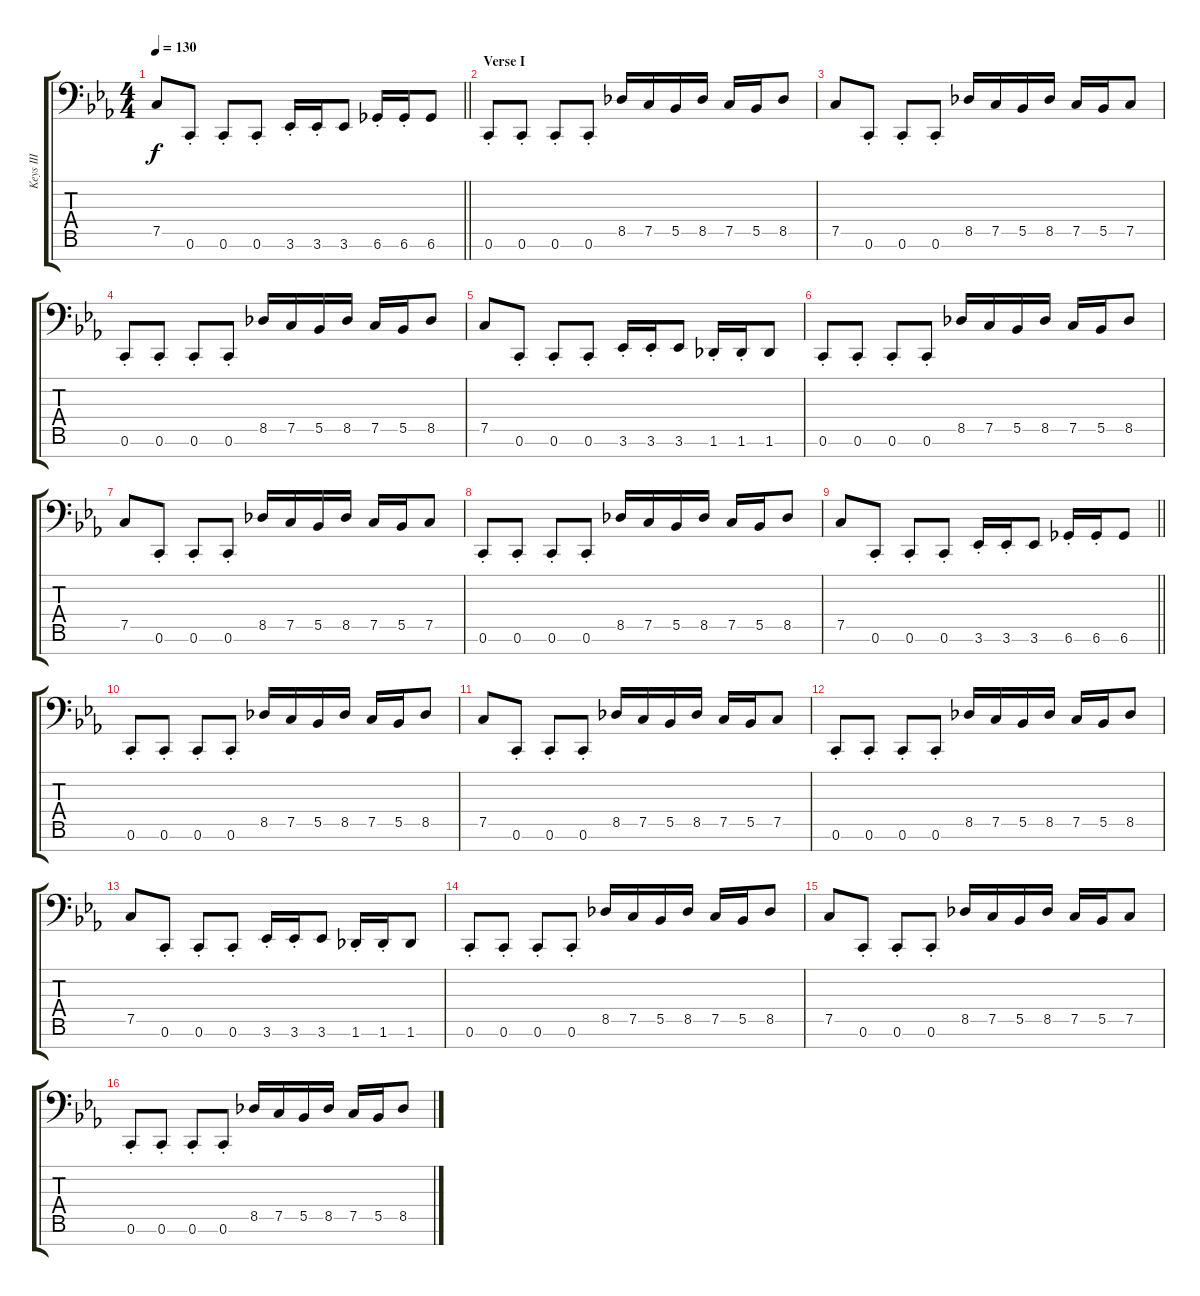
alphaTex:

\track ("Keys III" "Keys III") {instrument stringensemble1}
\staff {score tabs}
\tuning (C4 G3 Eb3 Bb2 F2 C2 G1) {hide}
\ts (4 4)
\tempo 130
\clef f4
\barLineRight lightlight
\ks cminor
7.5.8{dy f} 0.6{st}.8 0.6{st}.8 0.6{st}.8 3.6{st}.16 3.6{st}.16 3.6.8 6.6{st}.16 6.6{st}.16 6.6.8 |
\section ("" "Verse I")
0.6{st}.8 0.6{st}.8 0.6{st}.8 0.6{st}.8 8.5.16 7.5.16 5.5.16 8.5.16 7.5.16 5.5.16 8.5.8 |
7.5.8 0.6{st}.8 0.6{st}.8 0.6{st}.8 8.5.16 7.5.16 5.5.16 8.5.16 7.5.16 5.5.16 7.5.8 |
0.6{st}.8 0.6{st}.8 0.6{st}.8 0.6{st}.8 8.5.16 7.5.16 5.5.16 8.5.16 7.5.16 5.5.16 8.5.8 |
7.5.8 0.6{st}.8 0.6{st}.8 0.6{st}.8 3.6{st}.16 3.6{st}.16 3.6.8 1.6{st}.16 1.6{st}.16 1.6.8 |
0.6{st}.8 0.6{st}.8 0.6{st}.8 0.6{st}.8 8.5.16 7.5.16 5.5.16 8.5.16 7.5.16 5.5.16 8.5.8 |
7.5.8 0.6{st}.8 0.6{st}.8 0.6{st}.8 8.5.16 7.5.16 5.5.16 8.5.16 7.5.16 5.5.16 7.5.8 |
0.6{st}.8 0.6{st}.8 0.6{st}.8 0.6{st}.8 8.5.16 7.5.16 5.5.16 8.5.16 7.5.16 5.5.16 8.5.8 |
\barLineRight lightlight
7.5.8 0.6{st}.8 0.6{st}.8 0.6{st}.8 3.6{st}.16 3.6{st}.16 3.6.8 6.6{st}.16 6.6{st}.16 6.6.8 |
0.6{st}.8 0.6{st}.8 0.6{st}.8 0.6{st}.8 8.5.16 7.5.16 5.5.16 8.5.16 7.5.16 5.5.16 8.5.8 |
7.5.8 0.6{st}.8 0.6{st}.8 0.6{st}.8 8.5.16 7.5.16 5.5.16 8.5.16 7.5.16 5.5.16 7.5.8 |
0.6{st}.8 0.6{st}.8 0.6{st}.8 0.6{st}.8 8.5.16 7.5.16 5.5.16 8.5.16 7.5.16 5.5.16 8.5.8 |
7.5.8 0.6{st}.8 0.6{st}.8 0.6{st}.8 3.6{st}.16 3.6{st}.16 3.6.8 1.6{st}.16 1.6{st}.16 1.6.8 |
0.6{st}.8 0.6{st}.8 0.6{st}.8 0.6{st}.8 8.5.16 7.5.16 5.5.16 8.5.16 7.5.16 5.5.16 8.5.8 |
7.5.8 0.6{st}.8 0.6{st}.8 0.6{st}.8 8.5.16 7.5.16 5.5.16 8.5.16 7.5.16 5.5.16 7.5.8 |
0.6{st}.8 0.6{st}.8 0.6{st}.8 0.6{st}.8 8.5.16 7.5.16 5.5.16 8.5.16 7.5.16 5.5.16 8.5.8
